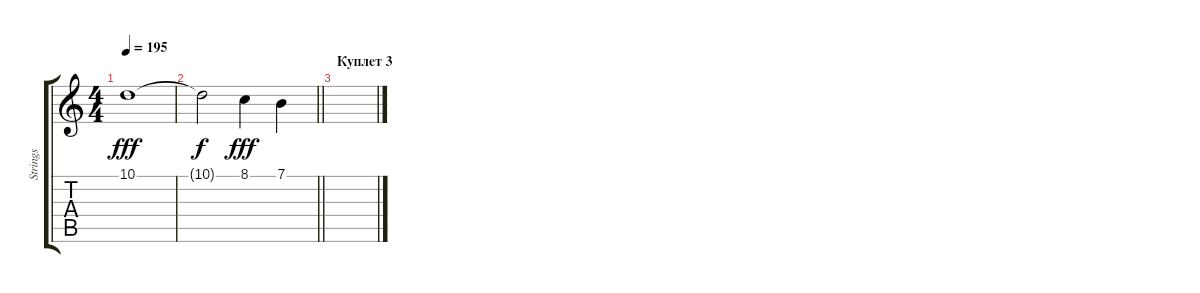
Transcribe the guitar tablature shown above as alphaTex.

\track ("Strings" "Strings") {instrument stringensemble1}
\staff {score tabs}
\tuning (E4 B3 G3 D3 A2 E2) {hide}
\ts (4 4)
\tempo 195
\clef g2
\ks c
10.1.1{dy fff} |
\barLineRight lightlight
10.1{t}.2{dy f} 8.1.4{dy fff} 7.1.4 |
\section ("" "Куплет 3")
